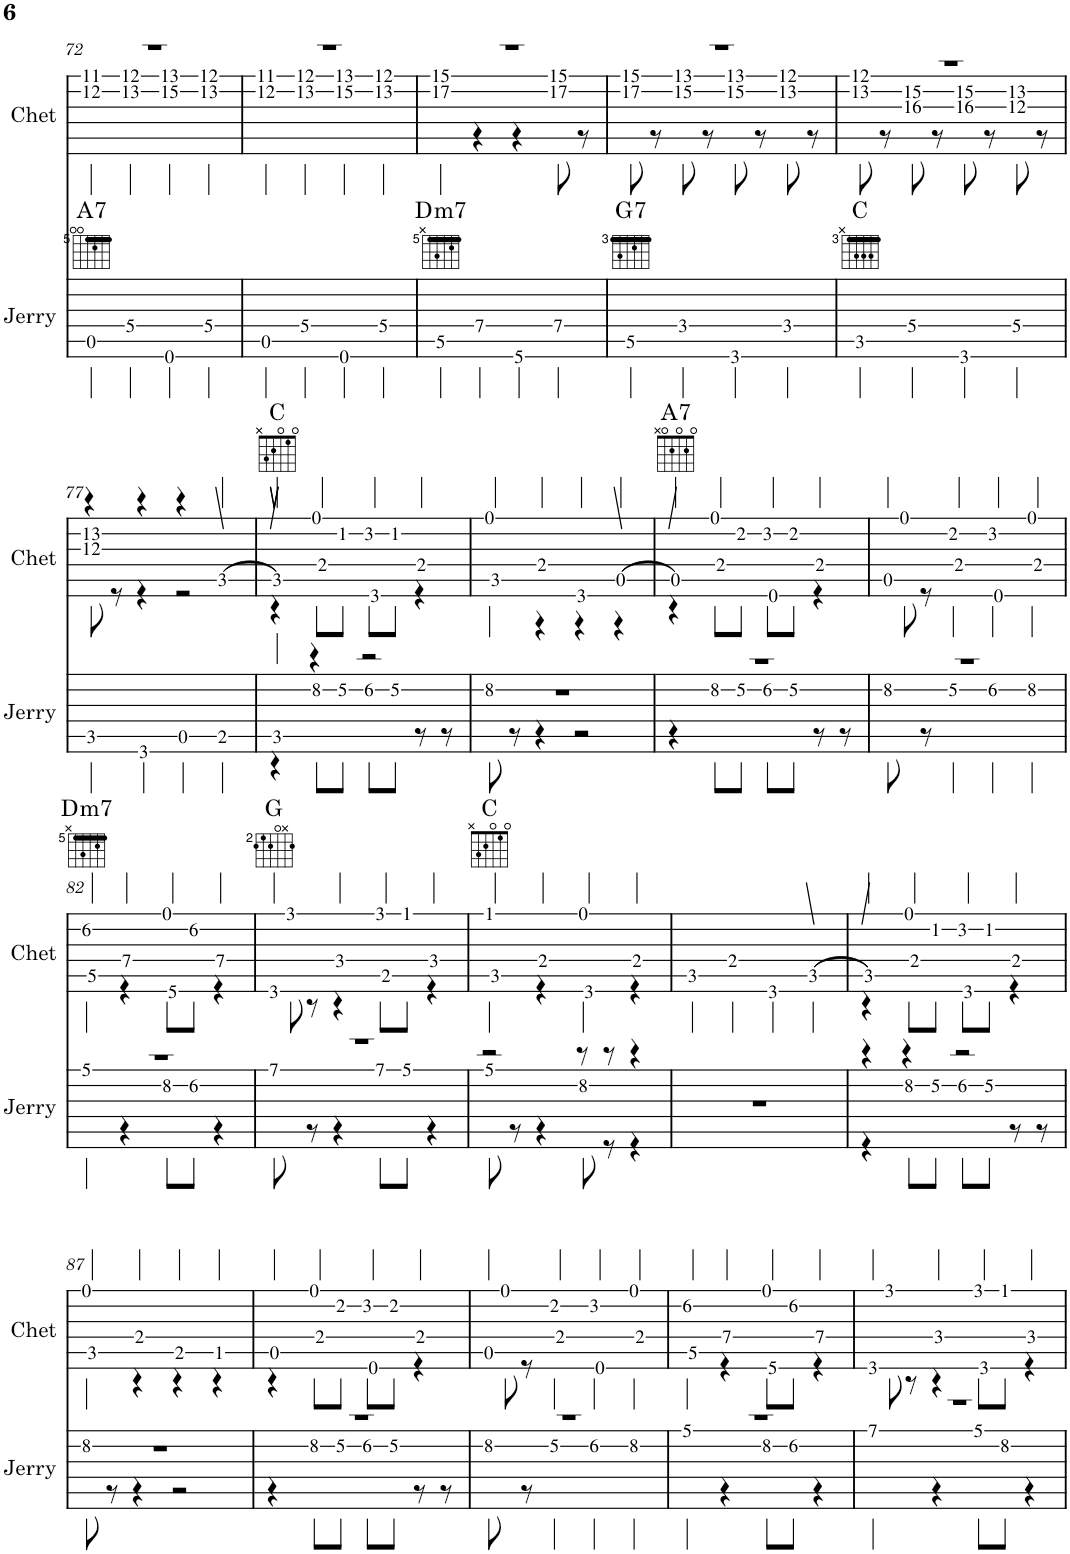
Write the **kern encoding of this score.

**kern	**harte	**kern	**harte
*part2	*part2	*part1	*part1
*staff2	*	*staff1	*
*I"Jerry	*	*I"Chet	*
*I'Jerry	*	*I'Chet	*
!!LO:PB:g=z
*	*	*	*
*k[]	*	*k[]	*
*M4/4	*	*M4/4	*
=72	=72	=72	=72
*	*	*^	*
!	!LO:H:kt=7	!	!	!
4AA\	A:7	1r	4b\ 4ee-\	.
4G\	.	.	4cc\ 4ee\	.
4EE\	.	.	4dd\ 4ff\	.
4G\	.	.	4cc\ 4ee\	.
=73	=73	=73	=73	=73
4AA\	.	1r	4b\ 4ee-\	.
4G\	.	.	4cc\ 4ee\	.
4EE\	.	.	4dd\ 4ff\	.
4G\	.	.	4cc\ 4ee\	.
=74	=74	=74	=74	=74
!	!LO:H:kt=m7	!	!	!
4D\	D:min7	1r	4ee\ 4gg\	.
4A\	.	.	4r	.
4AA\	.	.	4r	.
4A\	.	.	8ee\ 8gg\	.
.	.	.	8r	.
=75	=75	=75	=75	=75
!	!LO:H:kt=7	!	!	!
4D\	G:7	1r	8ee\ 8gg\	.
.	.	.	8r	.
4F\	.	.	8dd\ 8ff\	.
.	.	.	8r	.
4GG\	.	.	8dd\ 8ff\	.
.	.	.	8r	.
4F\	.	.	8cc\ 8ee\	.
.	.	.	8r	.
=76	=76	=76	=76	=76
4C\	C:maj	1r	8cc\ 8ee\	.
.	.	.	8r	.
4G\	.	.	8b\ 8dd\	.
.	.	.	8r	.
4GG\	.	.	8b\ 8dd\	.
.	.	.	8r	.
4G\	.	.	8g\ 8cc\	.
.	.	.	8r	.
!!LO:LB:g=z	!!
=77	=77	=77	=77	=77
4C\	.	4r	8g\ 8cc\	.
.	.	.	8r	.
4GG\	.	4r	4r	.
4AA\	.	4r	2r	.
4BB\	.	[4C/	.	.
=78	=78	=78	=78	=78
*^	*	*	*	*
4C/	4r	.	4C/]	4r	C:maj
4r	8g\L	.	4E/	8e\L	.
.	8e\J	.	.	8c\J	.
2r	8f\L	.	4GG/	8d\L	.
.	8e\J	.	.	8c\J	.
.	8r	.	4E/	4r	.
.	8r	.	.	.	.
=79	=79	=79	=79	=79	=79
1r	8g\	.	4C/	4e\	.
.	8r	.	.	.	.
.	4r	.	4E/	4r	.
.	2r	.	4GG/	4r	.
.	.	.	[4AA/	4r	.
=80	=80	=80	=80	=80	=80
!	!	!	!	!	!LO:H:kt=7
1r	4r	.	4AA/]	4r	A:7
.	8g\L	.	4E/	8e\L	.
.	8e\J	.	.	8c#\J	.
.	8f\L	.	4EE/	8d\L	.
.	8e\J	.	.	8c#\J	.
.	8r	.	4E/	4r	.
.	8r	.	.	.	.
=81	=81	=81	=81	=81	=81
1r	8g\	.	4AA/	8e\	.
.	8r	.	.	8r	.
.	4e\	.	4E/	4c#\	.
.	4f\	.	4EE/	4d\	.
.	4g\	.	4E/	4e\	.
!!LO:LB:g=z	!!
=82	=82	=82	=82	=82	=82
!	!	!	!	!	!LO:H:kt=m7
1r	4a\	.	4D/	4f\	D:min7
.	4r	.	4A/	4r	.
.	8g\L	.	4AA/	8e\L	.
.	8f\J	.	.	8f\J	.
.	4r	.	4A/	4r	.
=83	=83	=83	=83	=83	=83
1r	8b\	.	4GG/	8g\	G:maj
.	8r	.	.	8r	.
.	4r	.	4F/	4r	.
.	8b\L	.	4BB/	8g\L	.
.	8a\J	.	.	8f\J	.
.	4r	.	4F/	4r	.
=84	=84	=84	=84	=84	=84
2r	8a\	.	4C/	4f\	C:maj
.	8r	.	.	.	.
.	4r	.	4E/	4r	.
8r	8g\	.	4GG/	4e\	.
8r	8r	.	.	.	.
4r	4r	.	4E/	4r	.
*v	*v	*	*	*	*
*	*	*v	*v	*
=85	=85	=85	=85
1r	.	4C\	.
.	.	4E\	.
.	.	4GG\	.
.	.	[4C\	.
=86	=86	=86	=86
*^	*	*^	*
4r	4r	.	4C/]	4r	.
4r	8g\L	.	4E/	8e\L	.
.	8e\J	.	.	8c\J	.
2r	8f\L	.	4GG/	8d\L	.
.	8e\J	.	.	8c\J	.
.	8r	.	4E/	4r	.
.	8r	.	.	.	.
!!LO:LB:g=z	!!
=87	=87	=87	=87	=87	=87
1r	8g\	.	4C/	4e\	.
.	8r	.	.	.	.
.	4r	.	4E/	4r	.
.	2r	.	4BB/	4r	.
.	.	.	4BB-/	4r	.
=88	=88	=88	=88	=88	=88
1r	4r	.	4AA/	4r	.
.	8g\L	.	4E/	8e\L	.
.	8e\J	.	.	8c#\J	.
.	8f\L	.	4EE/	8d\L	.
.	8e\J	.	.	8c#\J	.
.	8r	.	4E/	4r	.
.	8r	.	.	.	.
=89	=89	=89	=89	=89	=89
1r	8g\	.	4AA/	8e\	.
.	8r	.	.	8r	.
.	4e\	.	4E/	4c#\	.
.	4f\	.	4EE/	4d\	.
.	4g\	.	4E/	4e\	.
=90	=90	=90	=90	=90	=90
1r	4a\	.	4D/	4f\	.
.	4r	.	4A/	4r	.
.	8g\L	.	4AA/	8e\L	.
.	8f\J	.	.	8f\J	.
.	4r	.	4A/	4r	.
=91	=91	=91	=91	=91	=91
1r	4b\	.	4GG/	8g\	.
.	.	.	.	8r	.
.	4r	.	4F/	4r	.
.	8a\L	.	4GG/	8g\L	.
.	8g\J	.	.	8f\J	.
.	4r	.	4F/	4r	.
*v	*v	*	*	*	*
*	*	*v	*v	*
=	=	=	=
*-	*-	*-	*-
